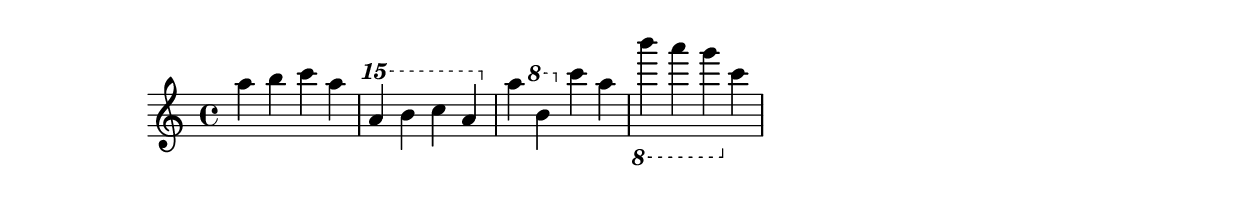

\header
{
texidoc = "Ottava brackets are supported, through the
use of the scheme function @code{set-octavation}. 
"

}
\version "1.9.8"


\paper { raggedright = ##t} 
\score {
  \notes\relative c''' \notes {
  a b c a
  #(set-octavation 2)
  a' b
  c a
  #(set-octavation 0)

  a, #(set-octavation 1) b
  #(set-octavation 0)
  c a 
  #(set-octavation -1) b a g 
  #(set-octavation 0)
  c 
}
}

